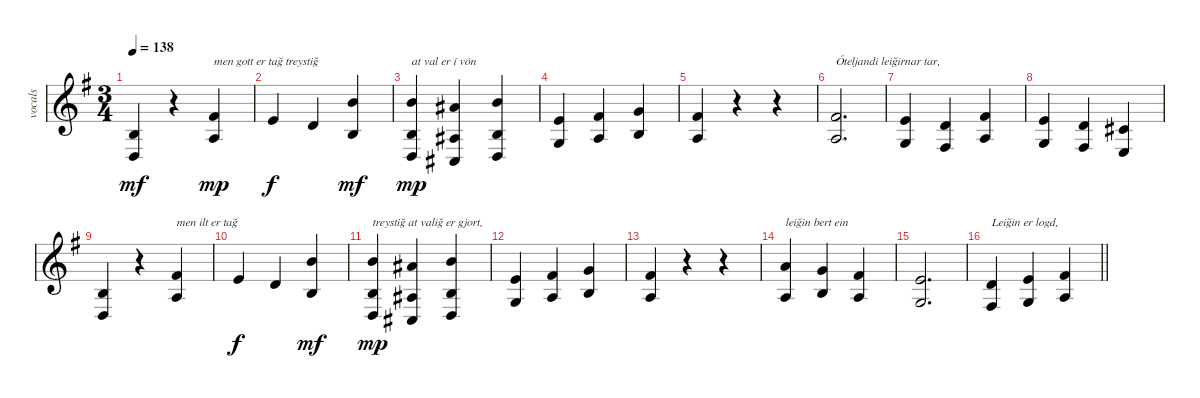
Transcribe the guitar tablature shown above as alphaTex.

\track ("vocals" "vocals") {instrument flute}
\staff {score}
\tuning (E4 B3 G3 D3 A2 E2 B1) {hide}
\ts (3 4)
\tempo 138
\clef g2
\ks eminor
(4.3 0.4).4{dy mf} r.4 (7.2 7.4).4{txt "men gott er tağ treystiğ" dy mp} |
5.2.4{dy f} 3.2.4 (7.1 4.3).4{dy mf} |
(7.1 4.3 5.5).4{txt "at val er í vón " dy mp} (6.1 3.3 4.5).4 (7.1 4.3 5.5).4 |
(5.2 5.4).4 (7.2 7.4).4 (8.2 9.4).4 |
(7.2 7.4).4 r.4 r.4 |
(11.3 7.4).2{d txt "Óteljandi leiğirnar tar,"} |
(9.3 5.4).4 (7.3 4.4).4 (11.3 7.4).4 |
(9.3 5.4).4 (7.3 4.4).4 (6.3 2.4).4 |
(4.3 0.4).4 r.4 (7.2 7.4).4{txt "men ilt er tağ"} |
5.2.4{dy f} 3.2.4 (7.1 4.3).4{dy mf} |
(7.1 4.3 5.5).4{txt "treystiğ at valiğ er gjort," dy mp} (6.1 3.3 4.5).4 (7.1 4.3 5.5).4 |
(5.2 5.4).4 (7.2 7.4).4 (8.2 9.4).4 |
(7.2 7.4).4 r.4 r.4 |
(10.2 7.4).4{txt "leiğin bert ein "} (8.2 9.4).4 (7.2 7.4).4 |
(5.2 5.4).2{d} |
\barLineRight lightlight
(7.3 4.4).4{txt "Leiğin er logd,"} (9.3 5.4).4 (11.3 7.4).4
